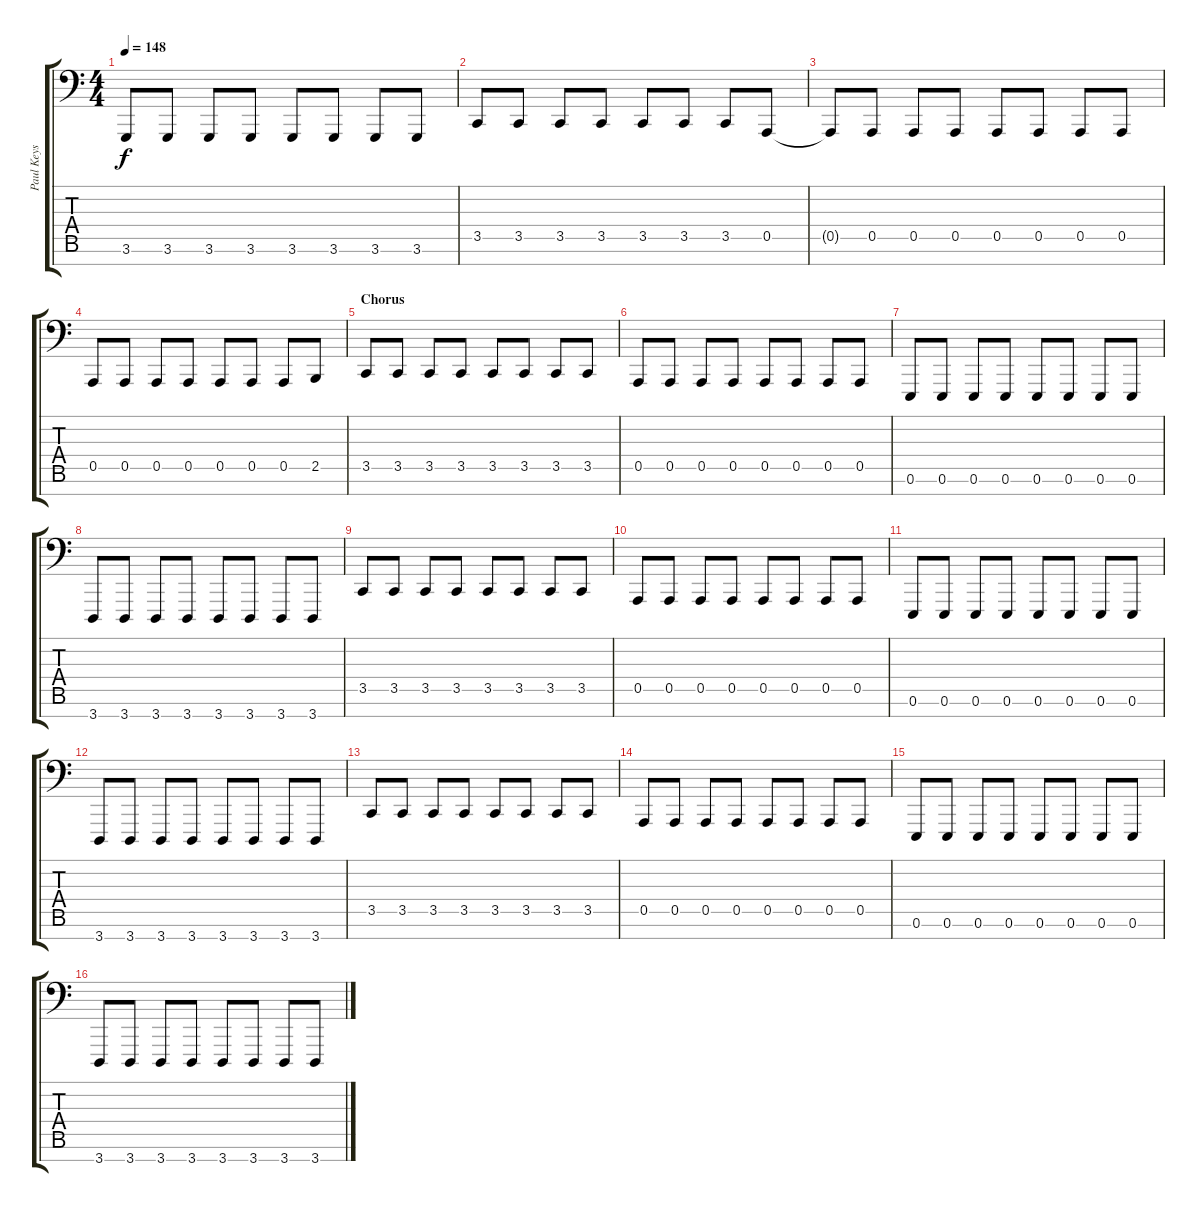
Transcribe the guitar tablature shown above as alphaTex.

\track ("Paul Keys" "Paul Keys") {instrument drawbarorgan}
\staff {score tabs}
\tuning (E3 B2 G2 D2 A1 E1 B0) {hide}
\ts (4 4)
\tempo 148
\clef f4
\ks c
3.6.8{dy f} 3.6.8 3.6.8 3.6.8 3.6.8 3.6.8 3.6.8 3.6.8 |
3.5.8 3.5.8 3.5.8 3.5.8 3.5.8 3.5.8 3.5.8 0.5.8 |
0.5{t}.8 0.5.8 0.5.8 0.5.8 0.5.8 0.5.8 0.5.8 0.5.8 |
0.5.8 0.5.8 0.5.8 0.5.8 0.5.8 0.5.8 0.5.8 2.5.8 |
\section ("" "Chorus")
3.5.8 3.5.8 3.5.8 3.5.8 3.5.8 3.5.8 3.5.8 3.5.8 |
0.5.8 0.5.8 0.5.8 0.5.8 0.5.8 0.5.8 0.5.8 0.5.8 |
0.6.8 0.6.8 0.6.8 0.6.8 0.6.8 0.6.8 0.6.8 0.6.8 |
3.7.8 3.7.8 3.7.8 3.7.8 3.7.8 3.7.8 3.7.8 3.7.8 |
3.5.8 3.5.8 3.5.8 3.5.8 3.5.8 3.5.8 3.5.8 3.5.8 |
0.5.8 0.5.8 0.5.8 0.5.8 0.5.8 0.5.8 0.5.8 0.5.8 |
0.6.8 0.6.8 0.6.8 0.6.8 0.6.8 0.6.8 0.6.8 0.6.8 |
3.7.8 3.7.8 3.7.8 3.7.8 3.7.8 3.7.8 3.7.8 3.7.8 |
3.5.8 3.5.8 3.5.8 3.5.8 3.5.8 3.5.8 3.5.8 3.5.8 |
0.5.8 0.5.8 0.5.8 0.5.8 0.5.8 0.5.8 0.5.8 0.5.8 |
0.6.8 0.6.8 0.6.8 0.6.8 0.6.8 0.6.8 0.6.8 0.6.8 |
3.7.8 3.7.8 3.7.8 3.7.8 3.7.8 3.7.8 3.7.8 3.7.8
